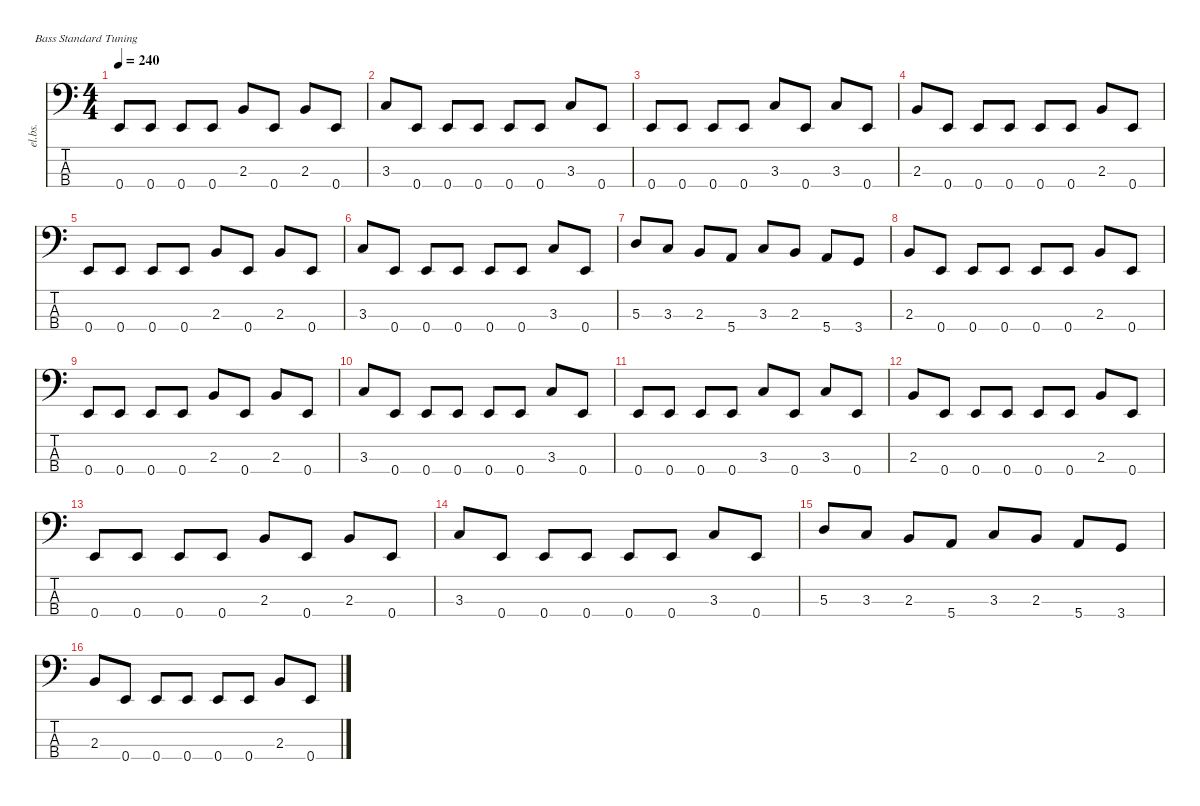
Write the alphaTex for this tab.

\defaultSystemsLayout 4
\hideDynamics
\bracketExtendMode nobrackets
\track ("kaame" "el.bs.") {instrument electricbassfinger}
\staff {score tabs}
\tuning (G2 D2 A1 E1)
\ts (4 4)
\tempo 240
\clef f4
\ks c
0.4.8{dy f beam Up} 0.4.8{beam Up} 0.4.8{beam Up} 0.4.8{beam Up} 2.3.8{beam Up} 0.4.8{beam Up} 2.3.8{beam Up} 0.4.8{beam Up} |
3.3.8{beam Up} 0.4.8{beam Up} 0.4.8{beam Up} 0.4.8{beam Up} 0.4.8{beam Up} 0.4.8{beam Up} 3.3.8{beam Up} 0.4.8{beam Up} |
0.4.8{beam Up} 0.4.8{beam Up} 0.4.8{beam Up} 0.4.8{beam Up} 3.3.8{beam Up} 0.4.8{beam Up} 3.3.8{beam Up} 0.4.8{beam Up} |
2.3.8{beam Up} 0.4.8{beam Up} 0.4.8{beam Up} 0.4.8{beam Up} 0.4.8{beam Up} 0.4.8{beam Up} 2.3.8{beam Up} 0.4.8{beam Up} |
0.4.8{beam Up} 0.4.8{beam Up} 0.4.8{beam Up} 0.4.8{beam Up} 2.3.8{beam Up} 0.4.8{beam Up} 2.3.8{beam Up} 0.4.8{beam Up} |
3.3.8{beam Up} 0.4.8{beam Up} 0.4.8{beam Up} 0.4.8{beam Up} 0.4.8{beam Up} 0.4.8{beam Up} 3.3.8{beam Up} 0.4.8{beam Up} |
5.3.8{beam Up} 3.3.8{beam Up} 2.3.8{beam Up} 5.4.8{beam Up} 3.3.8{beam Up} 2.3.8{beam Up} 5.4.8{beam Up} 3.4.8{beam Up} |
2.3.8{beam Up} 0.4.8{beam Up} 0.4.8{beam Up} 0.4.8{beam Up} 0.4.8{beam Up} 0.4.8{beam Up} 2.3.8{beam Up} 0.4.8{beam Up} |
0.4.8{beam Up} 0.4.8{beam Up} 0.4.8{beam Up} 0.4.8{beam Up} 2.3.8{beam Up} 0.4.8{beam Up} 2.3.8{beam Up} 0.4.8{beam Up} |
3.3.8{beam Up} 0.4.8{beam Up} 0.4.8{beam Up} 0.4.8{beam Up} 0.4.8{beam Up} 0.4.8{beam Up} 3.3.8{beam Up} 0.4.8{beam Up} |
0.4.8{beam Up} 0.4.8{beam Up} 0.4.8{beam Up} 0.4.8{beam Up} 3.3.8{beam Up} 0.4.8{beam Up} 3.3.8{beam Up} 0.4.8{beam Up} |
2.3.8{beam Up} 0.4.8{beam Up} 0.4.8{beam Up} 0.4.8{beam Up} 0.4.8{beam Up} 0.4.8{beam Up} 2.3.8{beam Up} 0.4.8{beam Up} |
0.4.8{beam Up} 0.4.8{beam Up} 0.4.8{beam Up} 0.4.8{beam Up} 2.3.8{beam Up} 0.4.8{beam Up} 2.3.8{beam Up} 0.4.8{beam Up} |
3.3.8{beam Up} 0.4.8{beam Up} 0.4.8{beam Up} 0.4.8{beam Up} 0.4.8{beam Up} 0.4.8{beam Up} 3.3.8{beam Up} 0.4.8{beam Up} |
5.3.8{beam Up} 3.3.8{beam Up} 2.3.8{beam Up} 5.4.8{beam Up} 3.3.8{beam Up} 2.3.8{beam Up} 5.4.8{beam Up} 3.4.8{beam Up} |
2.3.8{beam Up} 0.4.8{beam Up} 0.4.8{beam Up} 0.4.8{beam Up} 0.4.8{beam Up} 0.4.8{beam Up} 2.3.8{beam Up} 0.4.8{beam Up}
